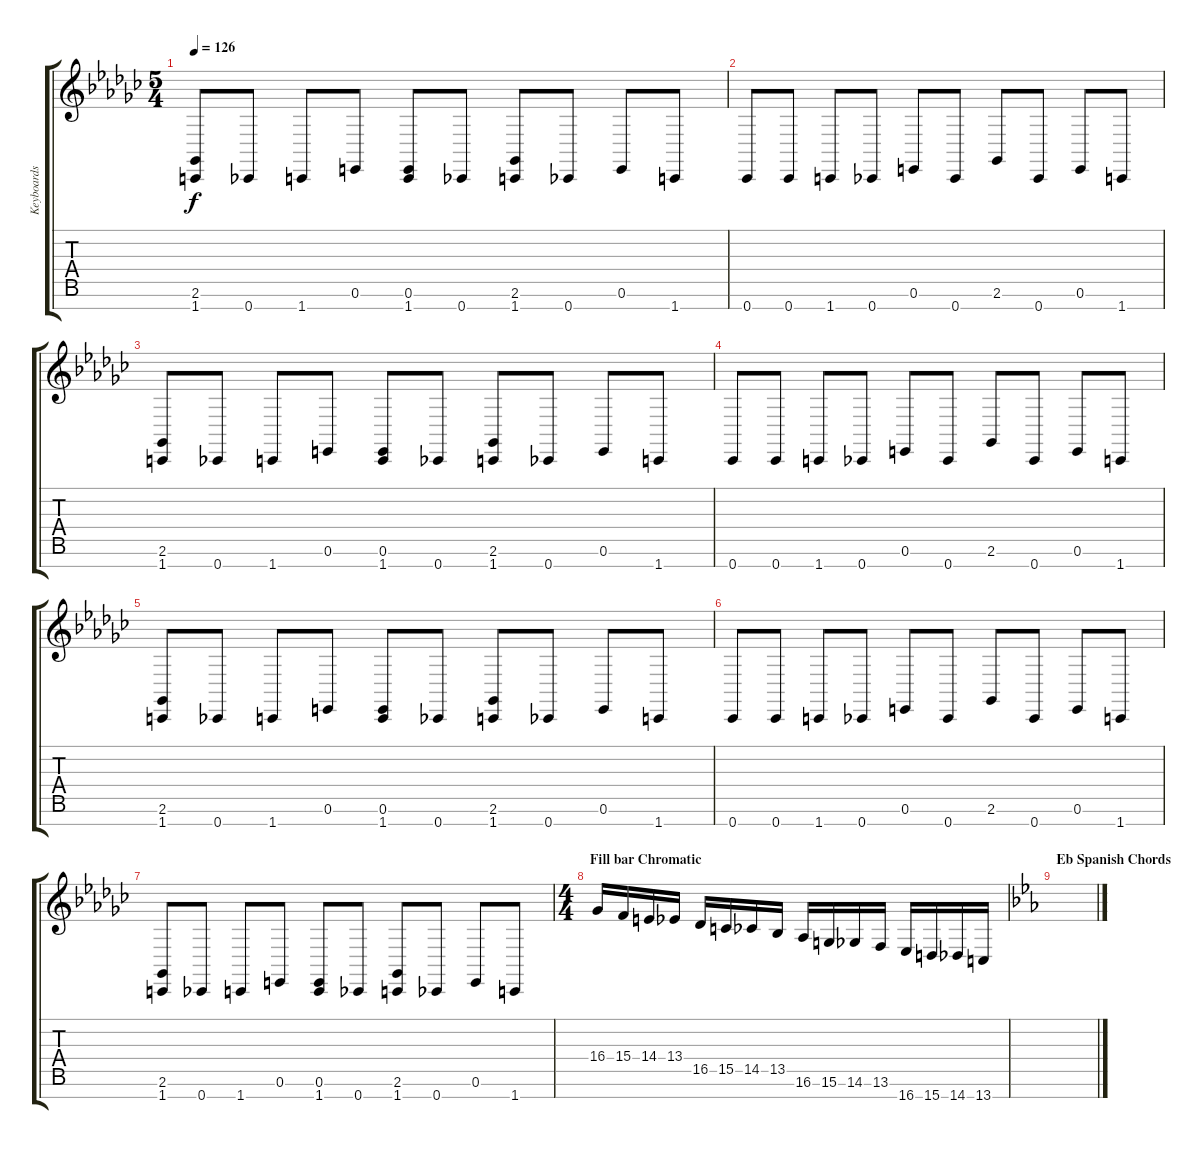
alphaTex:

\track ("Keyboards Right hand" "Keyboards ") {instrument stringensemble1}
\staff {score tabs}
\tuning (E4 B3 G3 D3 A2 E2 B1) {hide}
\ts (5 4)
\tempo 126
\clef g2
\ks ebminor
(2.6 1.7).8{dy f} 0.7.8 1.7.8 0.6.8 (0.6 1.7).8 0.7.8 (2.6 1.7).8 0.7.8 0.6.8 1.7.8 |
0.7.8 0.7.8 1.7.8 0.7.8 0.6.8 0.7.8 2.6.8 0.7.8 0.6.8 1.7.8 |
(2.6 1.7).8 0.7.8 1.7.8 0.6.8 (0.6 1.7).8 0.7.8 (2.6 1.7).8 0.7.8 0.6.8 1.7.8 |
0.7.8 0.7.8 1.7.8 0.7.8 0.6.8 0.7.8 2.6.8 0.7.8 0.6.8 1.7.8 |
(2.6 1.7).8 0.7.8 1.7.8 0.6.8 (0.6 1.7).8 0.7.8 (2.6 1.7).8 0.7.8 0.6.8 1.7.8 |
0.7.8 0.7.8 1.7.8 0.7.8 0.6.8 0.7.8 2.6.8 0.7.8 0.6.8 1.7.8 |
(2.6 1.7).8 0.7.8 1.7.8 0.6.8 (0.6 1.7).8 0.7.8 (2.6 1.7).8 0.7.8 0.6.8 1.7.8 |
\ts (4 4)
\section ("" "Fill bar Chromatic")
16.4.16 15.4.16 14.4.16 13.4.16 16.5.16 15.5.16 14.5.16 13.5.16 16.6.16 15.6.16 14.6.16 13.6.16 16.7.16 15.7.16 14.7.16 13.7.16 |
\section ("" "Eb Spanish Chords")
\ks eb
